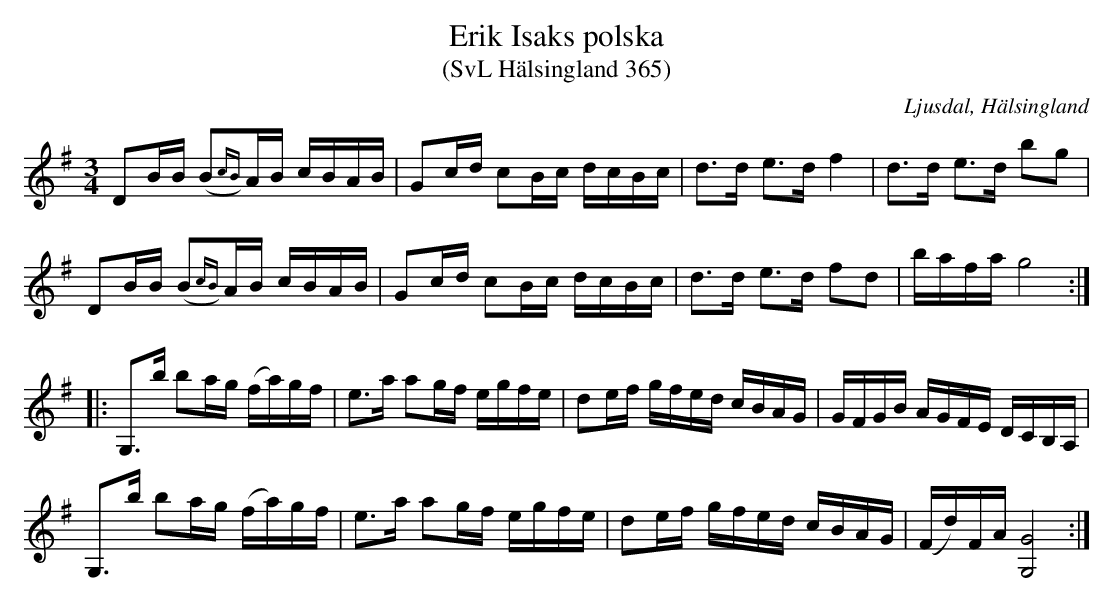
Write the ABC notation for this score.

X:1
T:Erik Isaks polska
T:(SvL Hälsingland 365)
O:Ljusdal, Hälsingland
M:3/4
L:1/8
K:G
DB/B/ (B{cB})A/B/ c/B/A/B/|Gc/d/ cB/c/ d/c/B/c/|d>d e>d f2|d>d e>d bg|
DB/B/ (B{cB})A/B/ c/B/A/B/|Gc/d/ cB/c/ d/c/B/c/|d>d e>d fd|b/a/f/a/ g4:|
|:G,>b ba/g/ (f/a/)g/f/|e>a ag/f/ e/g/f/e/|de/f/ g/f/e/d/ c/B/A/G/|G/F/G/B/ A/G/F/E/ D/C/B,/A,/|
G,>b ba/g/ (f/a/)g/f/|e>a ag/f/ e/g/f/e/|de/f/ g/f/e/d/ c/B/A/G/|(F/d/)F/A/ [GG,]4:|
